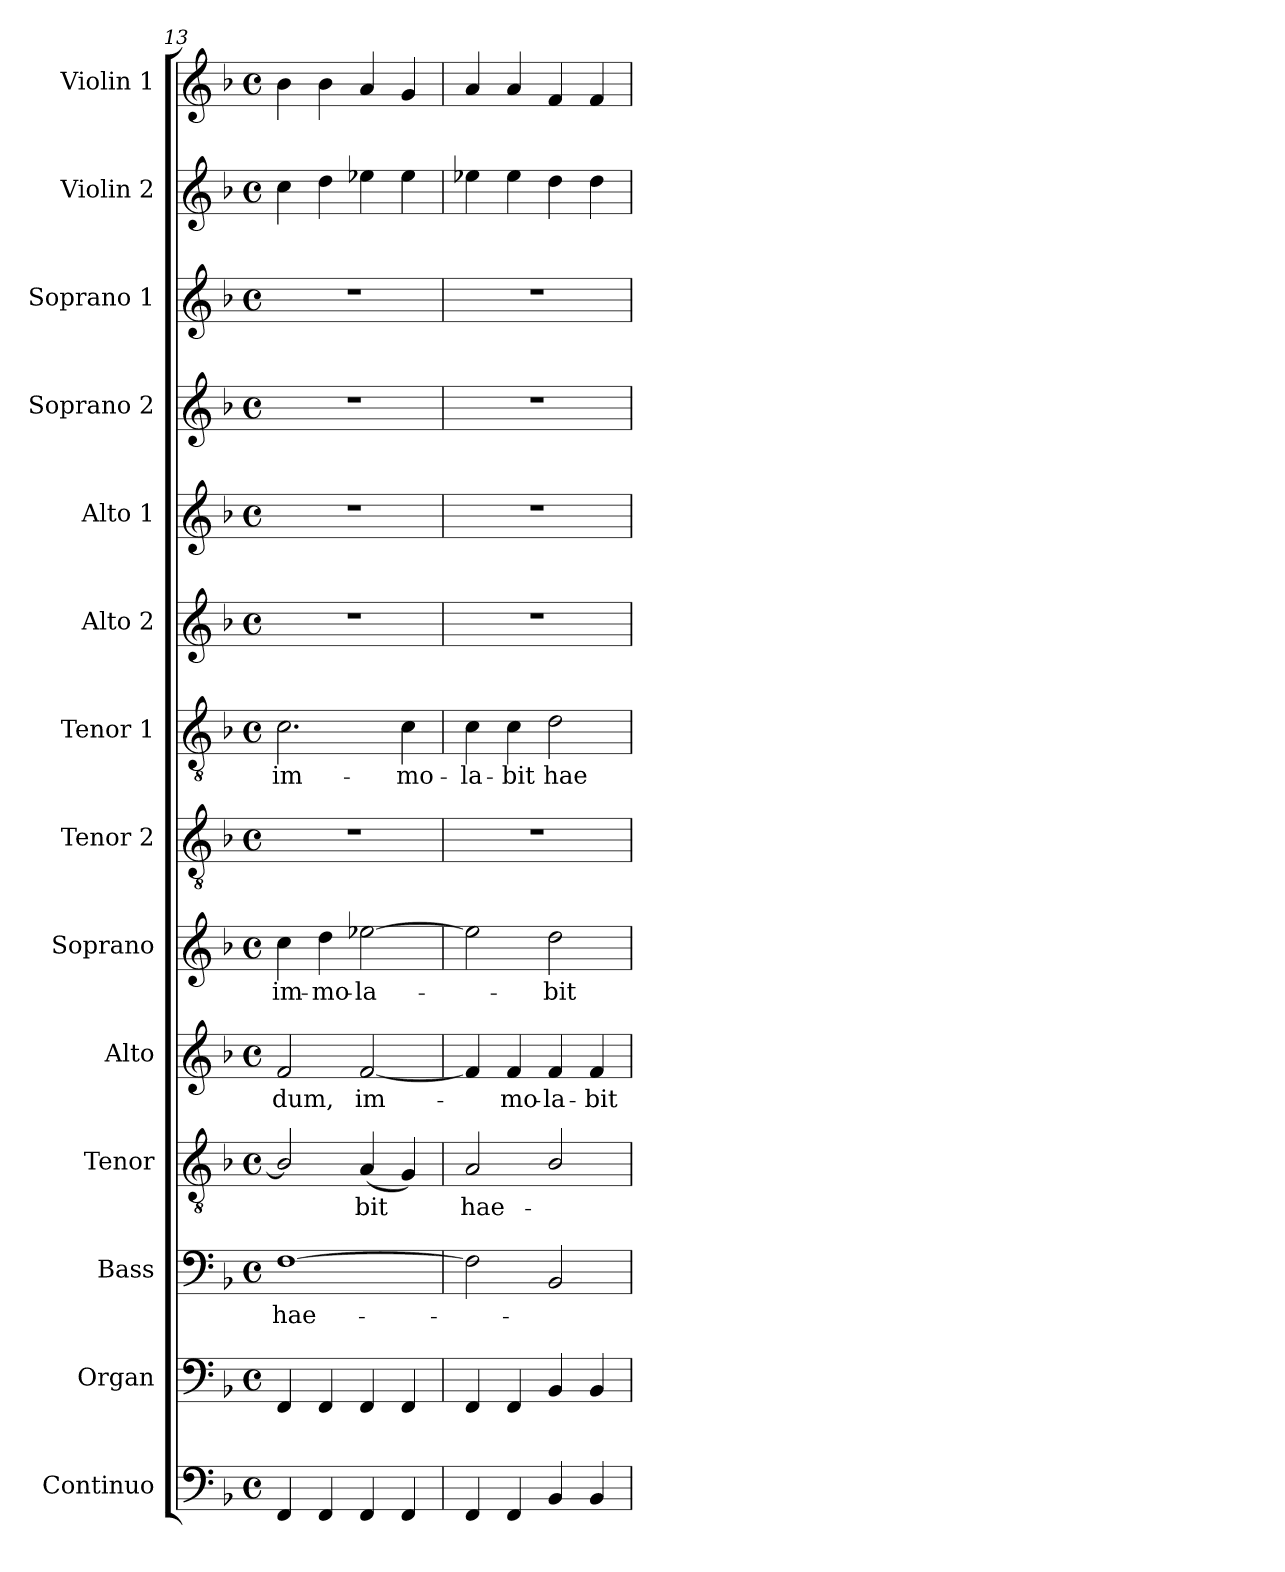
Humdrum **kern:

**kern	**kern	**kern	**text	**kern	**text	**kern	**text	**kern	**text	**kern	**kern	**text	**kern	**kern	**kern	**kern	**kern	**kern
*part14	*part13	*part12	*part12	*part11	*part11	*part10	*part10	*part9	*part9	*part8	*part7	*part7	*part6	*part5	*part4	*part3	*part2	*part1
*staff14	*staff13	*staff12	*staff12	*staff11	*staff11	*staff10	*staff10	*staff9	*staff9	*staff8	*staff7	*staff7	*staff6	*staff5	*staff4	*staff3	*staff2	*staff1
*I"Continuo	*I"Organ	*I"Bass	*	*I"Tenor	*	*I"Alto	*	*I"Soprano	*	*I"Tenor 2	*I"Tenor 1	*	*I"Alto 2	*I"Alto 1	*I"Soprano 2	*I"Soprano 1	*I"Violin 2	*I"Violin 1
*I'Cont.	*I'Org.	*I'B.	*	*I'T.	*	*I'A.	*	*I'S.	*	*I'T2.	*I'T1.	*	*I'A2.	*I'A1.	*I'S2.	*I'S1.	*I'Vln. 2	*I'Vln. 1
*clefF4	*clefF4	*clefF4	*	*clefGv2	*	*clefG2	*	*clefG2	*	*clefGv2	*clefGv2	*	*clefG2	*clefG2	*clefG2	*clefG2	*clefG2	*clefG2
*	*	*	*	*ITrd7c12	*	*	*	*	*	*ITrd7c12	*ITrd7c12	*	*	*	*	*	*	*
*k[b-]	*k[b-]	*k[b-]	*	*k[b-]	*	*k[b-]	*	*k[b-]	*	*k[b-]	*k[b-]	*	*k[b-]	*k[b-]	*k[b-]	*k[b-]	*k[b-]	*k[b-]
*F:	*F:	*F:	*	*F:	*	*F:	*	*F:	*	*F:	*F:	*	*F:	*F:	*F:	*F:	*F:	*F:
*M4/4	*M4/4	*M4/4	*	*M4/4	*	*M4/4	*	*M4/4	*	*M4/4	*M4/4	*	*M4/4	*M4/4	*M4/4	*M4/4	*M4/4	*M4/4
*met(c)	*met(c)	*met(c)	*	*met(c)	*	*met(c)	*	*met(c)	*	*met(c)	*met(c)	*	*met(c)	*met(c)	*met(c)	*met(c)	*met(c)	*met(c)
=13	=13	=13	=13	=13	=13	=13	=13	=13	=13	=13	=13	=13	=13	=13	=13	=13	=13	=13
!	!	!	!LO:LY:b:color=#000000	!	!	!	!	!	!	!	!	!	!	!	!	!	!	!
!	!	!	!	!	!	!	!LO:LY:b:color=#000000	!	!	!	!	!	!	!	!	!	!	!
!	!	!	!	!	!	!	!	!	!LO:LY:b:color=#000000	!	!	!	!	!	!	!	!	!
!	!	!	!	!	!	!	!	!	!	!	!	!LO:LY:b:color=#000000	!	!	!	!	!	!
4FFi/	4FFi/	[1Fi	hae-	2BB-i/]	.	2fi/	-dum,	4cci\	im-	1r	2.Ci\	im-	1r	1r	1r	1r	4cci\	4b-i\
!	!	!	!	!	!	!	!	!	!LO:LY:b:color=#000000	!	!	!	!	!	!	!	!	!
4FFi/	4FFi/	.	.	.	.	.	.	4ddi\	-mo-	.	.	.	.	.	.	.	4ddi\	4b-i\
!	!	!	!	!	!LO:LY:b:color=#000000	!	!	!	!	!	!	!	!	!	!	!	!	!
!	!	!	!	!	!	!	!LO:LY:b:color=#000000	!	!	!	!	!	!	!	!	!	!	!
!	!	!	!	!	!	!	!	!	!LO:LY:b:color=#000000	!	!	!	!	!	!	!	!	!
4FFi/	4FFi/	.	.	(4AAi/	-bit	[2fi/	im-	[2ee-Xi\	-la-	.	.	.	.	.	.	.	4ee-Xi\	4ai/
!	!	!	!	!	!	!	!	!	!	!	!	!LO:LY:b:color=#000000	!	!	!	!	!	!
4FFi/	4FFi/	.	.	4GGi/)	.	.	.	.	.	.	4Ci\	-mo-	.	.	.	.	4ee-i\	4gi/
!!LO:PB:g=z
=14	=14	=14	=14	=14	=14	=14	=14	=14	=14	=14	=14	=14	=14	=14	=14	=14	=14	=14
!	!	!	!	!	!LO:LY:b:color=#000000	!	!	!	!	!	!	!	!	!	!	!	!	!
!	!	!	!	!	!	!	!	!	!	!	!	!LO:LY:b:color=#000000	!	!	!	!	!	!
4FFi/	4FFi/	2Fi\]	.	2AAi/	hae-	4fi/]	.	2ee-i\]	.	1r	4Ci\	-la-	1r	1r	1r	1r	4ee-Xi\	4ai/
!	!	!	!	!	!	!	!LO:LY:b:color=#000000	!	!	!	!	!	!	!	!	!	!	!
!	!	!	!	!	!	!	!	!	!	!	!	!LO:LY:b:color=#000000	!	!	!	!	!	!
4FFi/	4FFi/	.	.	.	.	4fi/	-mo-	.	.	.	4Ci\	-bit	.	.	.	.	4ee-i\	4ai/
!	!	!	!	!	!	!	!LO:LY:b:color=#000000	!	!	!	!	!	!	!	!	!	!	!
!	!	!	!	!	!	!	!	!	!LO:LY:b:color=#000000	!	!	!	!	!	!	!	!	!
!	!	!	!	!	!	!	!	!	!	!	!	!LO:LY:b:color=#000000	!	!	!	!	!	!
4BB-i/	4BB-i/	2BB-i/	.	2BB-i/	.	4fi/	-la-	2ddi\	-bit	.	2Di\	hae-	.	.	.	.	4ddi\	4fi/
!	!	!	!	!	!	!	!LO:LY:b:color=#000000	!	!	!	!	!	!	!	!	!	!	!
4BB-i/	4BB-i/	.	.	.	.	4fi/	-bit	.	.	.	.	.	.	.	.	.	4ddi\	4fi/
=	=	=	=	=	=	=	=	=	=	=	=	=	=	=	=	=	=	=
*-	*-	*-	*-	*-	*-	*-	*-	*-	*-	*-	*-	*-	*-	*-	*-	*-	*-	*-
